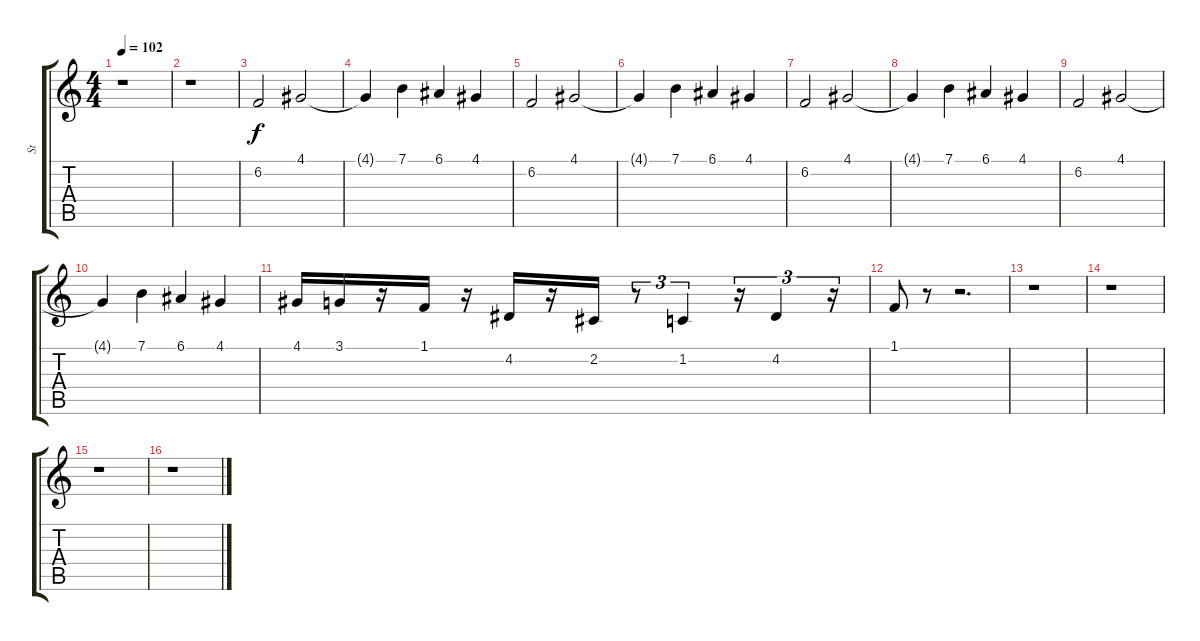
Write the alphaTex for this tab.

\track ("St" "St") {instrument stringensemble1}
\staff {score tabs}
\tuning (E4 B3 G3 D3 A2 E2) {hide}
\ts (4 4)
\tempo 102
\clef g2
\ks c
r.1{dy f} |
r.1 |
6.2.2 4.1.2 |
4.1{t}.4 7.1.4 6.1.4 4.1.4 |
6.2.2 4.1.2 |
4.1{t}.4 7.1.4 6.1.4 4.1.4 |
6.2.2 4.1.2 |
4.1{t}.4 7.1.4 6.1.4 4.1.4 |
6.2.2 4.1.2 |
4.1{t}.4 7.1.4 6.1.4 4.1.4 |
4.1.16 3.1.16 r.16 1.1.16 r.16 4.2.16 r.16 2.2.16 r.8{tu (3 2)} 1.2.4{tu (3 2)} r.16{tu (3 2)} 4.2.4{tu (3 2)} r.16{tu (3 2)} |
1.1.8 r.8 r.2{d} |
r.1 |
r.1 |
r.1 |
r.1
